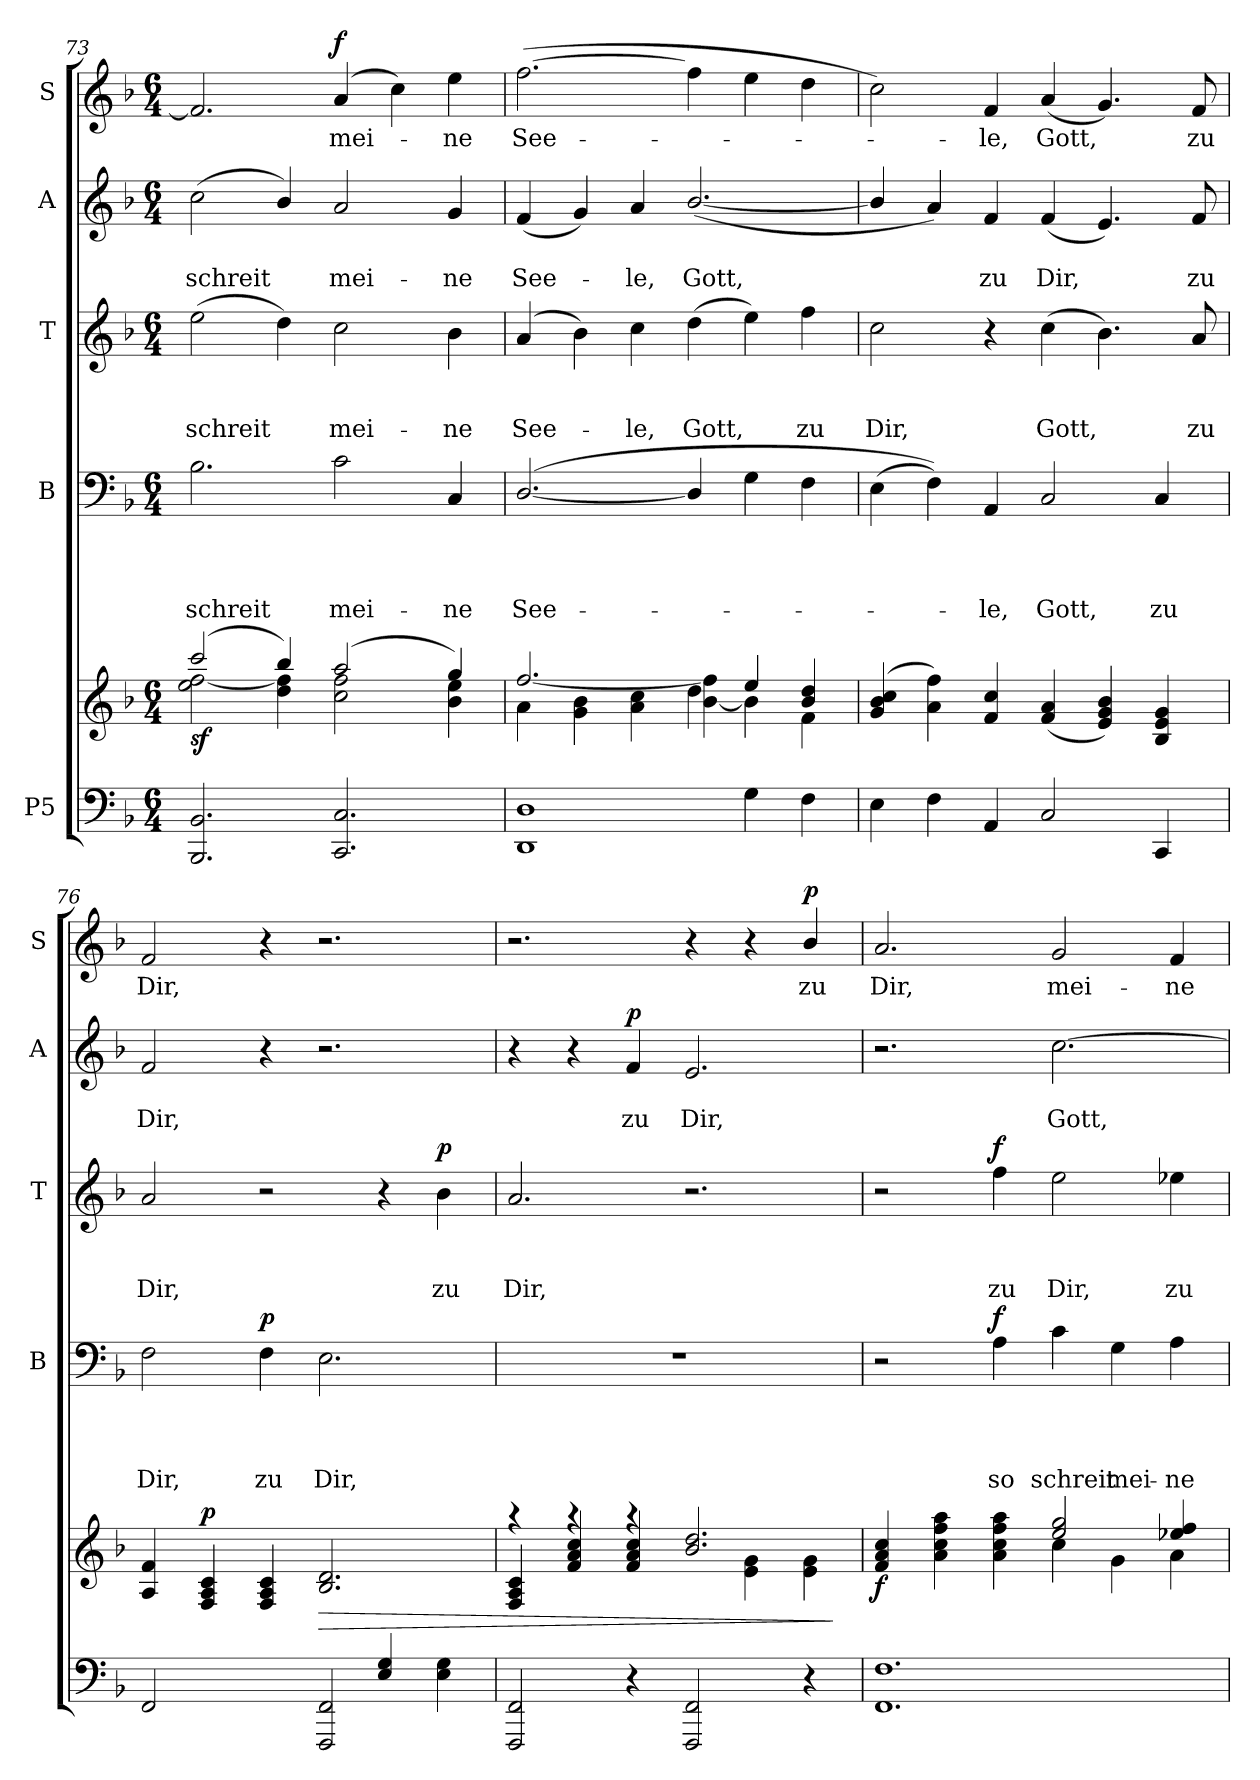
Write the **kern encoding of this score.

**kern	**kern	**dynam	**kern	**text	**text	**text	**text	**dynam	**kern	**text	**text	**text	**dynam	**kern	**text	**text	**dynam	**kern	**text	**dynam
*part5	*part5	*part5	*part4	*part4	*part4	*part4	*part4	*part4	*part3	*part3	*part3	*part3	*part3	*part2	*part2	*part2	*part2	*part1	*part1	*part1
*staff6	*staff5	*staff5/6	*staff4	*staff4	*staff4	*staff4	*staff4	*staff4	*staff3	*staff3	*staff3	*staff3	*staff3	*staff2	*staff2	*staff2	*staff2	*staff1	*staff1	*staff1
*I"P5	*	*	*I"B	*	*	*	*	*	*I"T	*	*	*	*	*I"A	*	*	*	*I"S	*	*
*	*	*	*I'B	*	*	*	*	*	*I'T	*	*	*	*	*I'A	*	*	*	*I'S	*	*
*clefF4	*clefG2	*	*clefF4	*	*	*	*	*	*clefG2	*	*	*	*	*clefG2	*	*	*	*clefG2	*	*
*	*	*	*	*	*	*	*	*	*ITrd7c12	*	*	*	*	*	*	*	*	*	*	*
*k[b-]	*k[b-]	*	*k[b-]	*	*	*	*	*	*k[b-]	*	*	*	*	*k[b-]	*	*	*	*k[b-]	*	*
*F:	*F:	*	*F:	*	*	*	*	*	*F:	*	*	*	*	*F:	*	*	*	*F:	*	*
*M6/4	*M6/4	*	*M6/4	*	*	*	*	*	*M6/4	*	*	*	*	*M6/4	*	*	*	*M6/4	*	*
=73	=73	=73	=73	=73	=73	=73	=73	=73	=73	=73	=73	=73	=73	=73	=73	=73	=73	=73	=73	=73
*	*^	*	*	*	*	*	*	*	*	*	*	*	*	*	*	*	*	*	*	*
!	!	!	!LO:DY:b	!	!	!	!	!	!	!	!	!	!	!	!	!	!	!	!	!	!
2.BBB-/ 2.BB-/	(>2ccc/	2ee\ [2ff\	sf	2.B-\	.	.	.	schreit	.	(>2e\	.	.	schreit	.	(>2cc\	.	schreit	.	2.f/]	.	.
.	4bb-/)	4dd\ 4ff\]	.	.	.	.	.	.	.	4d\)	.	.	.	.	4b-/)	.	.	.	.	.	.
!	!	!	!	!	!	!	!	!	!	!	!	!	!	!	!	!	!	!	!	!	!LO:DY:a
2.CC/ 2.C/	(>2aa/	2cc\ 2ff\	.	2c\	.	.	.	mei-	.	2c\	.	.	mei-	.	2a/	.	mei-	.	(4a/	mei-	f
.	.	.	.	.	.	.	.	.	.	.	.	.	.	.	.	.	.	.	4cc\)	.	.
.	4gg/)	4b-\ 4ee\	.	4C/	.	.	.	-ne	.	4B-\	.	.	-ne	.	4g/	.	-ne	.	4ee\	-ne	.
=74	=74	=74	=74	=74	=74	=74	=74	=74	=74	=74	=74	=74	=74	=74	=74	=74	=74	=74	=74	=74	=74
1DD 1D	4a\	[2.ff/	.	(>[2.D/	.	.	.	See-	.	(4A/	.	.	See-	.	(4f/	.	See-	.	(>[2.ff\	See-	.
.	4g\ 4b-\	.	.	.	.	.	.	.	.	4B-\)	.	.	.	.	4g/)	.	.	.	.	.	.
.	4a\ 4cc\	.	.	.	.	.	.	.	.	4c\	.	.	-le,	.	4a/	.	-le,	.	.	.	.
.	4dd\	[4b-\ 4ff\]	.	4D/]	.	.	.	.	.	(>4d\	.	.	Gott,	.	(>[2.b-/	.	Gott,	.	4ff\]	.	.
4G\	4ee/	4b-\]	.	4G\	.	.	.	.	.	4e\)	.	.	.	.	.	.	.	.	4ee\	.	.
4F\	4b-/ 4dd/	4f\	.	4F\	.	.	.	.	.	4f\	.	.	zu	.	.	.	.	.	4dd\	.	.
!!LO:LB:g=z
=75	=75	=75	=75	=75	=75	=75	=75	=75	=75	=75	=75	=75	=75	=75	=75	=75	=75	=75	=75	=75	=75
4E\	1.ryy	(>4g/ 4b-/ 4cc/	.	(>4E\	.	.	.	.	.	2c\	.	.	Dir,	.	4b-/]	.	.	.	2cc\)	.	.
4F\	.	4a\ 4ff\)	.	4F\))	.	.	.	.	.	.	.	.	.	.	4a/)	.	.	.	.	.	.
4AA/	.	4f/ 4cc/	.	4AA/	.	.	.	-le,	.	4r	.	.	.	.	4f/	.	zu	.	4f/	-le,	.
2C/	.	(>4f/ 4a/	.	2C/	.	.	.	Gott,	.	(>4c\	.	.	Gott,	.	(4f/	.	Dir,	.	(4a/	Gott,	.
.	.	4e/ 4g/ 4b-/)	.	.	.	.	.	.	.	4.B-\)	.	.	.	.	4.e/)	.	.	.	4.g/)	.	.
4CC/	.	4B-/ 4e/ 4g/	.	4C/	.	.	.	zu	.	.	.	.	.	.	.	.	.	.	.	.	.
.	.	.	.	.	.	.	.	.	.	8A/	.	.	zu	.	8f/	.	zu	.	8f/	zu	.
=76	=76	=76	=76	=76	=76	=76	=76	=76	=76	=76	=76	=76	=76	=76	=76	=76	=76	=76	=76	=76	=76
*^	*	*	*	*	*	*	*	*	*	*	*	*	*	*	*	*	*	*	*	*	*
2FF/	1ryy	1.ryy	4A/ 4f/	.	2F\	.	.	.	Dir,	.	2A/	.	.	Dir,	.	2f/	.	Dir,	.	2f/	Dir,	.
!	!	!	!	!LO:DY:a	!	!	!	!	!	!	!	!	!	!	!	!	!	!	!	!	!	!
.	.	.	4F/ 4A/ 4c/	p	.	.	.	.	.	.	.	.	.	.	.	.	.	.	.	.	.	.
!	!	!	!	!	!	!	!	!	!	!LO:DY:a	!	!	!	!	!	!	!	!	!	!	!	!
4ryy	.	.	4F/ 4A/ 4c/	.	4F\	.	.	.	zu	p	2r	.	.	.	.	4r	.	.	.	4r	.	.
!	!	!	!	!LO:HP:b	!	!	!	!	!	!	!	!	!	!	!	!	!	!	!	!	!	!
2FFF/ 2FF/	.	.	2.B-/ 2.d/	>	2.E\	.	.	.	Dir,	.	.	.	.	.	.	2.r	.	.	.	2.r	.	.
.	4E/ 4G/	.	.	.	.	.	.	.	.	.	4r	.	.	.	.	.	.	.	.	.	.	.
!	!	!	!	!	!	!	!	!	!	!	!	!	!	!	!LO:DY:a	!	!	!	!	!	!	!
4E\ 4G\	4ryy	.	.	.	.	.	.	.	.	.	4B-\	.	.	zu	p	.	.	.	.	.	.	.
*v	*v	*	*	*	*	*	*	*	*	*	*	*	*	*	*	*	*	*	*	*	*	*
=77	=77	=77	=77	=77	=77	=77	=77	=77	=77	=77	=77	=77	=77	=77	=77	=77	=77	=77	=77	=77	=77
2FFF/ 2FF/	4raa	4F/ 4A/ 4c/	.	1.r	.	.	.	.	.	2.A/	.	.	Dir,	.	4r	.	.	.	2.r	.	.
.	4raa	4f/ 4a/ 4cc/	.	.	.	.	.	.	.	.	.	.	.	.	4r	.	.	.	.	.	.
!	!	!	!	!	!	!	!	!	!	!	!	!	!	!	!	!	!	!LO:DY:a	!	!	!
4r	4raa	4f/ 4a/ 4cc/	.	.	.	.	.	.	.	.	.	.	.	.	4f/	.	zu	p	.	.	.
2FFF/ 2FF/	2.b-/ 2.dd/	4ryy	.	.	.	.	.	.	.	2.r	.	.	.	.	2.e/	.	Dir,	.	4r	.	.
.	.	4e\ 4g\	.	.	.	.	.	.	.	.	.	.	.	.	.	.	.	.	4r	.	.
!	!	!	!	!	!	!	!	!	!	!	!	!	!	!	!	!	!	!	!	!	!LO:DY:a
4r	.	4e\ 4g\	.	.	.	.	.	.	.	.	.	.	.	.	.	.	.	.	4b-/	zu	p
*	*v	*v	*	*	*	*	*	*	*	*	*	*	*	*	*	*	*	*	*	*	*
.	.	]	.	.	.	.	.	.	.	.	.	.	.	.	.	.	.	.	.	.
=78	=78	=78	=78	=78	=78	=78	=78	=78	=78	=78	=78	=78	=78	=78	=78	=78	=78	=78	=78	=78
*	*^	*	*	*	*	*	*	*	*	*	*	*	*	*	*	*	*	*	*	*
!	!	!	!LO:DY:b	!	!	!	!	!	!	!	!	!	!	!	!	!	!	!	!	!	!
1.FF 1.F	4f/ 4a/ 4cc/	2.ryy	f	2r	.	.	.	.	.	2r	.	.	.	.	2.r	.	.	.	2.a/	Dir,	.
.	4a\ 4cc\ 4ff\ 4aa\	.	.	.	.	.	.	.	.	.	.	.	.	.	.	.	.	.	.	.	.
!	!	!	!	!	!	!	!	!	!LO:DY:a	!	!	!	!	!LO:DY:a	!	!	!	!	!	!	!
.	4a\ 4cc\ 4ff\ 4aa\	.	.	4A\	.	.	.	so	f	4f\	.	.	zu	f	.	.	.	.	.	.	.
.	4cc\	2ee/ 2gg/	.	4c\	.	.	.	schreit	.	2e\	.	.	Dir,	.	[2.cc\	.	Gott,	.	2g/	mei-	.
.	4g\	.	.	4G\	.	.	.	mei-	.	.	.	.	.	.	.	.	.	.	.	.	.
.	4ee-X/ 4ff/	4a\	.	4A\	.	.	.	-ne	.	4e-X\	.	.	zu	.	.	.	.	.	4f/	-ne	.
*	*v	*v	*	*	*	*	*	*	*	*	*	*	*	*	*	*	*	*	*	*	*
=	=	=	=	=	=	=	=	=	=	=	=	=	=	=	=	=	=	=	=	=
*-	*-	*-	*-	*-	*-	*-	*-	*-	*-	*-	*-	*-	*-	*-	*-	*-	*-	*-	*-	*-
